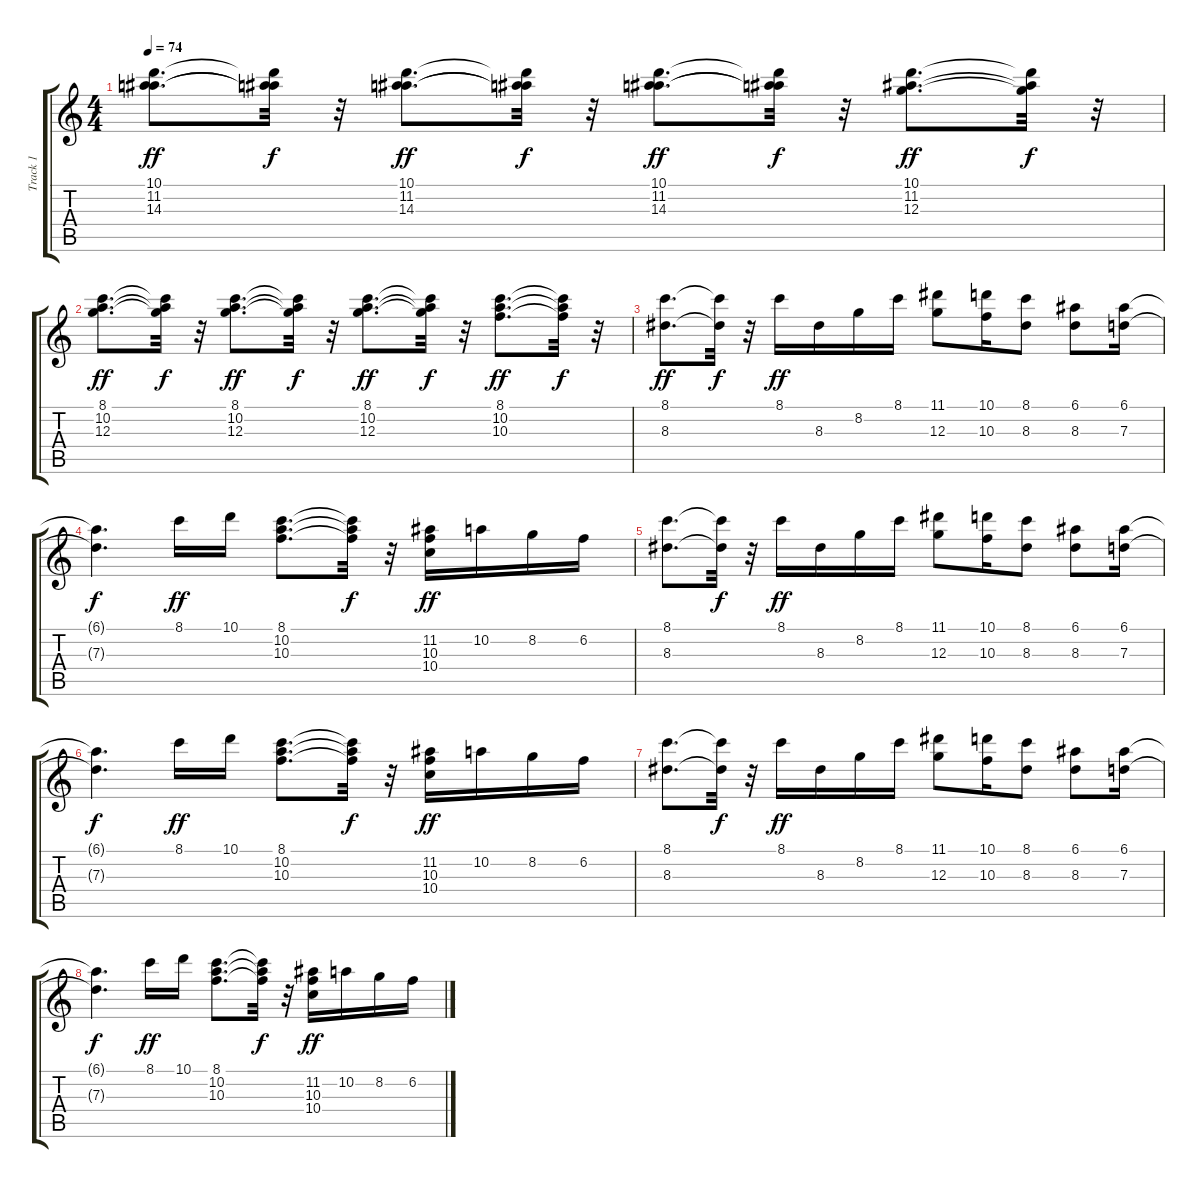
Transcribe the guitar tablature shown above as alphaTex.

\track ("Track 1" "Track 1") {instrument acousticguitarnylon}
\staff {score tabs}
\tuning (E4 B3 G3 D3 A2 E2) {hide}
\ts (4 4)
\tempo 74
\clef g2
\ks c
(10.1 11.2 14.3).8{d dy ff} (10.1{t} 11.2{t} 14.3{t}).32{dy f} r.32 (10.1 11.2 14.3).8{d dy ff} (10.1{t} 11.2{t} 14.3{t}).32{dy f} r.32 (10.1 11.2 14.3).8{d dy ff} (10.1{t} 11.2{t} 14.3{t}).32{dy f} r.32 (10.1 11.2 12.3).8{d dy ff} (10.1{t} 11.2{t} 12.3{t}).32{dy f} r.32 |
(8.1 10.2 12.3).8{d dy ff} (8.1{t} 10.2{t} 12.3{t}).32{dy f} r.32 (8.1 10.2 12.3).8{d dy ff} (8.1{t} 10.2{t} 12.3{t}).32{dy f} r.32 (8.1 10.2 12.3).8{d dy ff} (8.1{t} 10.2{t} 12.3{t}).32{dy f} r.32 (8.1 10.2 10.3).8{d dy ff} (8.1{t} 10.2{t} 10.3{t}).32{dy f} r.32 |
(8.1 8.3).8{d dy ff} (8.1{t} 8.3{t}).32{dy f} r.32 8.1.16{dy ff} 8.3.16 8.2.16 8.1.16 (11.1 12.3).8 (10.1 10.3).16 (8.1 8.3).8 (6.1 8.3).8 (6.1 7.3).16 |
(6.1{t} 7.3{t}).4{d dy f} 8.1.16{dy ff} 10.1.16 (8.1 10.2 10.3).8{d} (8.1{t} 10.2{t} 10.3{t}).32{dy f} r.32 (11.2 10.3 10.4).16{dy ff} 10.2.16 8.2.16 6.2.16 |
(8.1 8.3).8{d} (8.1{t} 8.3{t}).32{dy f} r.32 8.1.16{dy ff} 8.3.16 8.2.16 8.1.16 (11.1 12.3).8 (10.1 10.3).16 (8.1 8.3).8 (6.1 8.3).8 (6.1 7.3).16 |
(6.1{t} 7.3{t}).4{d dy f} 8.1.16{dy ff} 10.1.16 (8.1 10.2 10.3).8{d} (8.1{t} 10.2{t} 10.3{t}).32{dy f} r.32 (11.2 10.3 10.4).16{dy ff} 10.2.16 8.2.16 6.2.16 |
(8.1 8.3).8{d} (8.1{t} 8.3{t}).32{dy f} r.32 8.1.16{dy ff} 8.3.16 8.2.16 8.1.16 (11.1 12.3).8 (10.1 10.3).16 (8.1 8.3).8 (6.1 8.3).8 (6.1 7.3).16 |
(6.1{t} 7.3{t}).4{d dy f} 8.1.16{dy ff} 10.1.16 (8.1 10.2 10.3).8{d} (8.1{t} 10.2{t} 10.3{t}).32{dy f} r.32 (11.2 10.3 10.4).16{dy ff} 10.2.16 8.2.16 6.2.16
